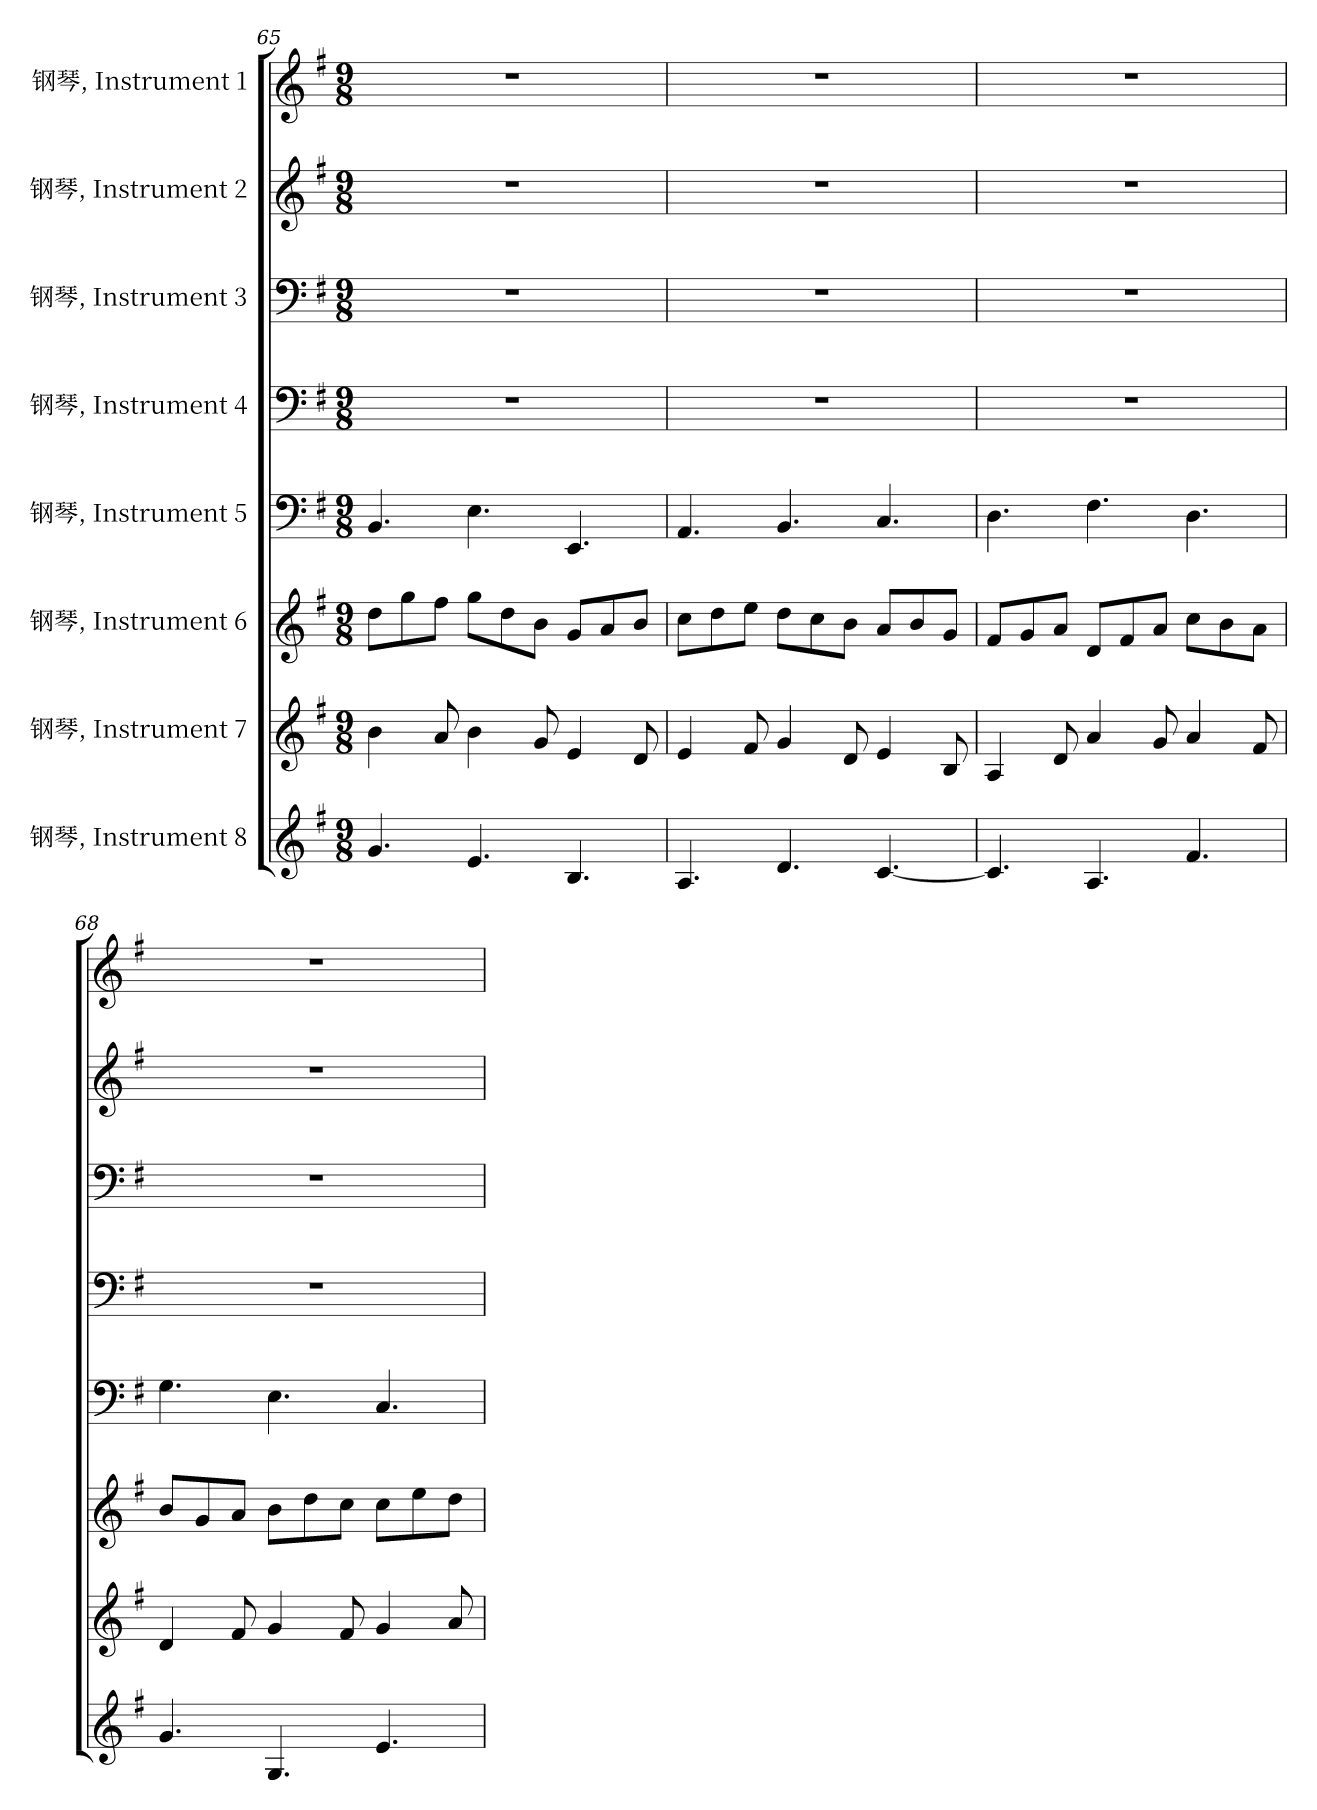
**kern	**kern	**kern	**kern	**kern	**kern	**kern	**kern
*part8	*part7	*part6	*part5	*part4	*part3	*part2	*part1
*staff8	*staff7	*staff6	*staff5	*staff4	*staff3	*staff2	*staff1
*I"钢琴, Instrument 8	*I"钢琴, Instrument 7	*I"钢琴, Instrument 6	*I"钢琴, Instrument 5	*I"钢琴, Instrument 4	*I"钢琴, Instrument 3	*I"钢琴, Instrument 2	*I"钢琴, Instrument 1
*clefG2	*clefG2	*clefG2	*clefF4	*clefF4	*clefF4	*clefG2	*clefG2
*k[f#]	*k[f#]	*k[f#]	*k[f#]	*k[f#]	*k[f#]	*k[f#]	*k[f#]
*M9/8	*M9/8	*M9/8	*M9/8	*M9/8	*M9/8	*M9/8	*M9/8
=65	=65	=65	=65	=65	=65	=65	=65
4.g/	4b\	8dd\L	4.BB/	8%9r	8%9r	8%9r	8%9r
.	.	8gg\	.	.	.	.	.
.	8a/	8ff#\J	.	.	.	.	.
4.e/	4b\	8gg\L	4.E\	.	.	.	.
.	.	8dd\	.	.	.	.	.
.	8g/	8b\J	.	.	.	.	.
4.B/	4e/	8g/L	4.EE/	.	.	.	.
.	.	8a/	.	.	.	.	.
.	8d/	8b/J	.	.	.	.	.
=66	=66	=66	=66	=66	=66	=66	=66
4.A/	4e/	8cc\L	4.AA/	8%9r	8%9r	8%9r	8%9r
.	.	8dd\	.	.	.	.	.
.	8f#/	8ee\J	.	.	.	.	.
4.d/	4g/	8dd\L	4.BB/	.	.	.	.
.	.	8cc\	.	.	.	.	.
.	8d/	8b\J	.	.	.	.	.
[4.c/	4e/	8a/L	4.C/	.	.	.	.
.	.	8b/	.	.	.	.	.
.	8B/	8g/J	.	.	.	.	.
=67	=67	=67	=67	=67	=67	=67	=67
4.c/]	4A/	8f#/L	4.D\	8%9r	8%9r	8%9r	8%9r
.	.	8g/	.	.	.	.	.
.	8d/	8a/J	.	.	.	.	.
4.A/	4a/	8d/L	4.F#\	.	.	.	.
.	.	8f#/	.	.	.	.	.
.	8g/	8a/J	.	.	.	.	.
4.f#/	4a/	8cc\L	4.D\	.	.	.	.
.	.	8b\	.	.	.	.	.
.	8f#/	8a\J	.	.	.	.	.
!!LO:PB:g=z
=68	=68	=68	=68	=68	=68	=68	=68
4.g/	4d/	8b/L	4.G\	8%9r	8%9r	8%9r	8%9r
.	.	8g/	.	.	.	.	.
.	8f#/	8a/J	.	.	.	.	.
4.G/	4g/	8b\L	4.E\	.	.	.	.
.	.	8dd\	.	.	.	.	.
.	8f#/	8cc\J	.	.	.	.	.
4.e/	4g/	8cc\L	4.C/	.	.	.	.
.	.	8ee\	.	.	.	.	.
.	8a/	8dd\J	.	.	.	.	.
=	=	=	=	=	=	=	=
*-	*-	*-	*-	*-	*-	*-	*-
